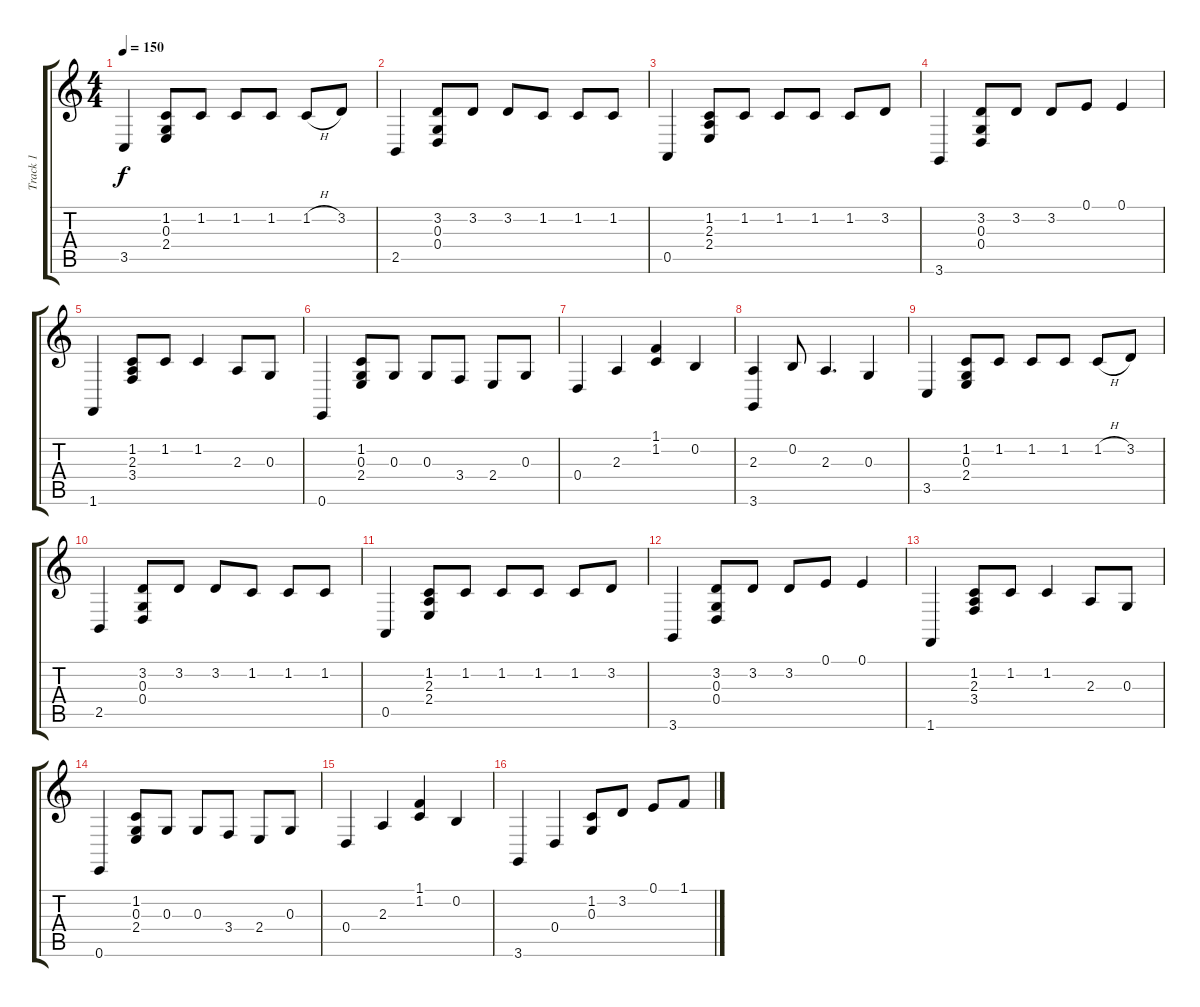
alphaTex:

\track ("Track 1" "Track 1") {instrument acousticgrandpiano}
\staff {score tabs}
\tuning (E4 B3 G3 D3 A2 E2) {hide}
\ts (4 4)
\tempo 150
\clef g2
\ks c
3.5.4{dy f} (1.2 0.3 2.4).8 1.2.8 1.2.8 1.2.8 1.2{h}.8 3.2.8 |
2.5.4 (3.2 0.3 0.4).8 3.2.8 3.2.8 1.2.8 1.2.8 1.2.8 |
0.5.4 (1.2 2.3 2.4).8 1.2.8 1.2.8 1.2.8 1.2.8 3.2.8 |
3.6.4 (3.2 0.3 0.4).8 3.2.8 3.2.8 0.1.8 0.1.4 |
1.6.4 (1.2 2.3 3.4).8 1.2.8 1.2.4 2.3.8 0.3.8 |
0.6.4 (1.2 0.3 2.4).8 0.3.8 0.3.8 3.4.8 2.4.8 0.3.8 |
0.4.4 2.3.4 (1.1 1.2).4 0.2.4 |
(2.3 3.6).4 0.2.8 2.3.4{d} 0.3.4 |
3.5.4 (1.2 0.3 2.4).8 1.2.8 1.2.8 1.2.8 1.2{h}.8 3.2.8 |
2.5.4 (3.2 0.3 0.4).8 3.2.8 3.2.8 1.2.8 1.2.8 1.2.8 |
0.5.4 (1.2 2.3 2.4).8 1.2.8 1.2.8 1.2.8 1.2.8 3.2.8 |
3.6.4 (3.2 0.3 0.4).8 3.2.8 3.2.8 0.1.8 0.1.4 |
1.6.4 (1.2 2.3 3.4).8 1.2.8 1.2.4 2.3.8 0.3.8 |
0.6.4 (1.2 0.3 2.4).8 0.3.8 0.3.8 3.4.8 2.4.8 0.3.8 |
0.4.4 2.3.4 (1.1 1.2).4 0.2.4 |
3.6.4 0.4.4 (1.2 0.3).8 3.2.8 0.1.8 1.1.8
